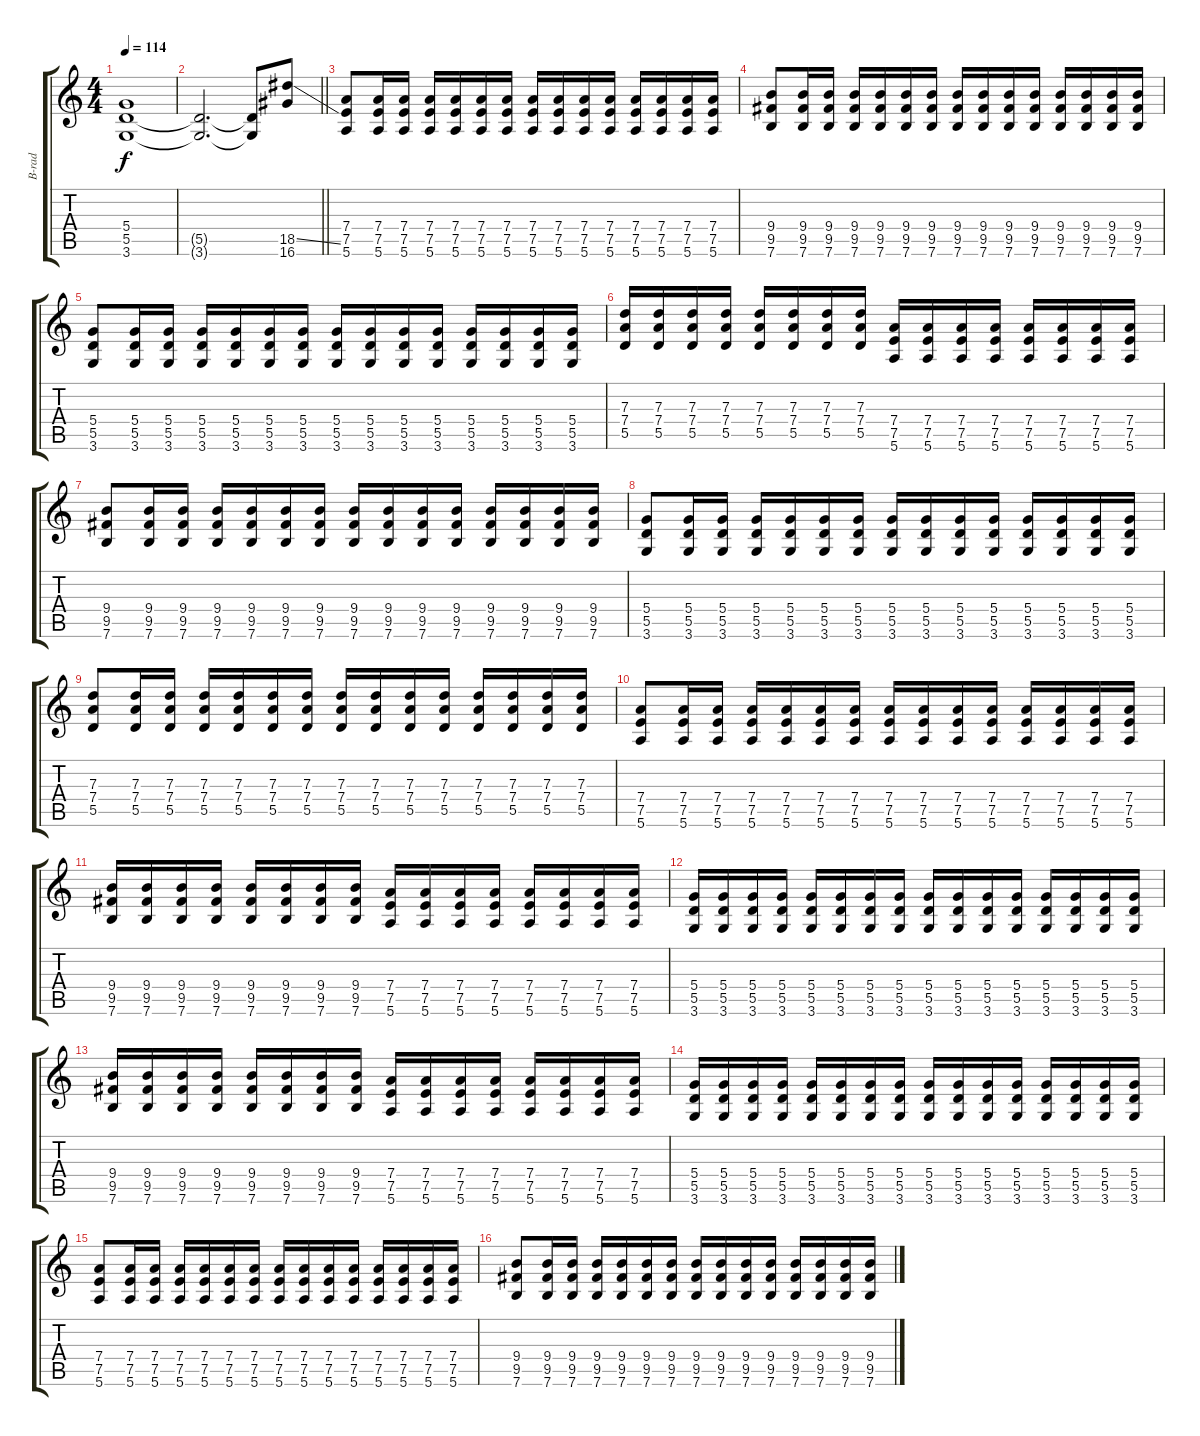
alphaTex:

\track ("B-rad" "B-rad") {instrument overdrivenguitar}
\staff {score tabs}
\tuning (E4 B3 G3 D3 A2 E2) {hide}
\ts (4 4)
\tempo 114
\clef g2
\ks c
(5.4 5.5 3.6).1{dy f} |
\barLineRight lightlight
(5.5{t} 3.6{t}).2{d} (5.5{t} 3.6{t}).8 (18.5{ss} 16.6).8 |
(7.4 7.5 5.6).8 (7.4 7.5 5.6).16 (7.4 7.5 5.6).16 (7.4 7.5 5.6).16 (7.4 7.5 5.6).16 (7.4 7.5 5.6).16 (7.4 7.5 5.6).16 (7.4 7.5 5.6).16 (7.4 7.5 5.6).16 (7.4 7.5 5.6).16 (7.4 7.5 5.6).16 (7.4 7.5 5.6).16 (7.4 7.5 5.6).16 (7.4 7.5 5.6).16 (7.4 7.5 5.6).16 |
(9.4 9.5 7.6).8 (9.4 9.5 7.6).16 (9.4 9.5 7.6).16 (9.4 9.5 7.6).16 (9.4 9.5 7.6).16 (9.4 9.5 7.6).16 (9.4 9.5 7.6).16 (9.4 9.5 7.6).16 (9.4 9.5 7.6).16 (9.4 9.5 7.6).16 (9.4 9.5 7.6).16 (9.4 9.5 7.6).16 (9.4 9.5 7.6).16 (9.4 9.5 7.6).16 (9.4 9.5 7.6).16 |
(5.4 5.5 3.6).8 (5.4 5.5 3.6).16 (5.4 5.5 3.6).16 (5.4 5.5 3.6).16 (5.4 5.5 3.6).16 (5.4 5.5 3.6).16 (5.4 5.5 3.6).16 (5.4 5.5 3.6).16 (5.4 5.5 3.6).16 (5.4 5.5 3.6).16 (5.4 5.5 3.6).16 (5.4 5.5 3.6).16 (5.4 5.5 3.6).16 (5.4 5.5 3.6).16 (5.4 5.5 3.6).16 |
(7.3 7.4 5.5).16 (7.3 7.4 5.5).16 (7.3 7.4 5.5).16 (7.3 7.4 5.5).16 (7.3 7.4 5.5).16 (7.3 7.4 5.5).16 (7.3 7.4 5.5).16 (7.3 7.4 5.5).16 (7.4 7.5 5.6).16 (7.4 7.5 5.6).16 (7.4 7.5 5.6).16 (7.4 7.5 5.6).16 (7.4 7.5 5.6).16 (7.4 7.5 5.6).16 (7.4 7.5 5.6).16 (7.4 7.5 5.6).16 |
(9.4 9.5 7.6).8 (9.4 9.5 7.6).16 (9.4 9.5 7.6).16 (9.4 9.5 7.6).16 (9.4 9.5 7.6).16 (9.4 9.5 7.6).16 (9.4 9.5 7.6).16 (9.4 9.5 7.6).16 (9.4 9.5 7.6).16 (9.4 9.5 7.6).16 (9.4 9.5 7.6).16 (9.4 9.5 7.6).16 (9.4 9.5 7.6).16 (9.4 9.5 7.6).16 (9.4 9.5 7.6).16 |
(5.4 5.5 3.6).8 (5.4 5.5 3.6).16 (5.4 5.5 3.6).16 (5.4 5.5 3.6).16 (5.4 5.5 3.6).16 (5.4 5.5 3.6).16 (5.4 5.5 3.6).16 (5.4 5.5 3.6).16 (5.4 5.5 3.6).16 (5.4 5.5 3.6).16 (5.4 5.5 3.6).16 (5.4 5.5 3.6).16 (5.4 5.5 3.6).16 (5.4 5.5 3.6).16 (5.4 5.5 3.6).16 |
(7.3 7.4 5.5).8 (7.3 7.4 5.5).16 (7.3 7.4 5.5).16 (7.3 7.4 5.5).16 (7.3 7.4 5.5).16 (7.3 7.4 5.5).16 (7.3 7.4 5.5).16 (7.3 7.4 5.5).16 (7.3 7.4 5.5).16 (7.3 7.4 5.5).16 (7.3 7.4 5.5).16 (7.3 7.4 5.5).16 (7.3 7.4 5.5).16 (7.3 7.4 5.5).16 (7.3 7.4 5.5).16 |
(7.4 7.5 5.6).8 (7.4 7.5 5.6).16 (7.4 7.5 5.6).16 (7.4 7.5 5.6).16 (7.4 7.5 5.6).16 (7.4 7.5 5.6).16 (7.4 7.5 5.6).16 (7.4 7.5 5.6).16 (7.4 7.5 5.6).16 (7.4 7.5 5.6).16 (7.4 7.5 5.6).16 (7.4 7.5 5.6).16 (7.4 7.5 5.6).16 (7.4 7.5 5.6).16 (7.4 7.5 5.6).16 |
(9.4 9.5 7.6).16 (9.4 9.5 7.6).16 (9.4 9.5 7.6).16 (9.4 9.5 7.6).16 (9.4 9.5 7.6).16 (9.4 9.5 7.6).16 (9.4 9.5 7.6).16 (9.4 9.5 7.6).16 (7.4 7.5 5.6).16 (7.4 7.5 5.6).16 (7.4 7.5 5.6).16 (7.4 7.5 5.6).16 (7.4 7.5 5.6).16 (7.4 7.5 5.6).16 (7.4 7.5 5.6).16 (7.4 7.5 5.6).16 |
(5.4 5.5 3.6).16 (5.4 5.5 3.6).16 (5.4 5.5 3.6).16 (5.4 5.5 3.6).16 (5.4 5.5 3.6).16 (5.4 5.5 3.6).16 (5.4 5.5 3.6).16 (5.4 5.5 3.6).16 (5.4 5.5 3.6).16 (5.4 5.5 3.6).16 (5.4 5.5 3.6).16 (5.4 5.5 3.6).16 (5.4 5.5 3.6).16 (5.4 5.5 3.6).16 (5.4 5.5 3.6).16 (5.4 5.5 3.6).16 |
(9.4 9.5 7.6).16 (9.4 9.5 7.6).16 (9.4 9.5 7.6).16 (9.4 9.5 7.6).16 (9.4 9.5 7.6).16 (9.4 9.5 7.6).16 (9.4 9.5 7.6).16 (9.4 9.5 7.6).16 (7.4 7.5 5.6).16 (7.4 7.5 5.6).16 (7.4 7.5 5.6).16 (7.4 7.5 5.6).16 (7.4 7.5 5.6).16 (7.4 7.5 5.6).16 (7.4 7.5 5.6).16 (7.4 7.5 5.6).16 |
(5.4 5.5 3.6).16 (5.4 5.5 3.6).16 (5.4 5.5 3.6).16 (5.4 5.5 3.6).16 (5.4 5.5 3.6).16 (5.4 5.5 3.6).16 (5.4 5.5 3.6).16 (5.4 5.5 3.6).16 (5.4 5.5 3.6).16 (5.4 5.5 3.6).16 (5.4 5.5 3.6).16 (5.4 5.5 3.6).16 (5.4 5.5 3.6).16 (5.4 5.5 3.6).16 (5.4 5.5 3.6).16 (5.4 5.5 3.6).16 |
(7.4 7.5 5.6).8 (7.4 7.5 5.6).16 (7.4 7.5 5.6).16 (7.4 7.5 5.6).16 (7.4 7.5 5.6).16 (7.4 7.5 5.6).16 (7.4 7.5 5.6).16 (7.4 7.5 5.6).16 (7.4 7.5 5.6).16 (7.4 7.5 5.6).16 (7.4 7.5 5.6).16 (7.4 7.5 5.6).16 (7.4 7.5 5.6).16 (7.4 7.5 5.6).16 (7.4 7.5 5.6).16 |
(9.4 9.5 7.6).8 (9.4 9.5 7.6).16 (9.4 9.5 7.6).16 (9.4 9.5 7.6).16 (9.4 9.5 7.6).16 (9.4 9.5 7.6).16 (9.4 9.5 7.6).16 (9.4 9.5 7.6).16 (9.4 9.5 7.6).16 (9.4 9.5 7.6).16 (9.4 9.5 7.6).16 (9.4 9.5 7.6).16 (9.4 9.5 7.6).16 (9.4 9.5 7.6).16 (9.4 9.5 7.6).16
